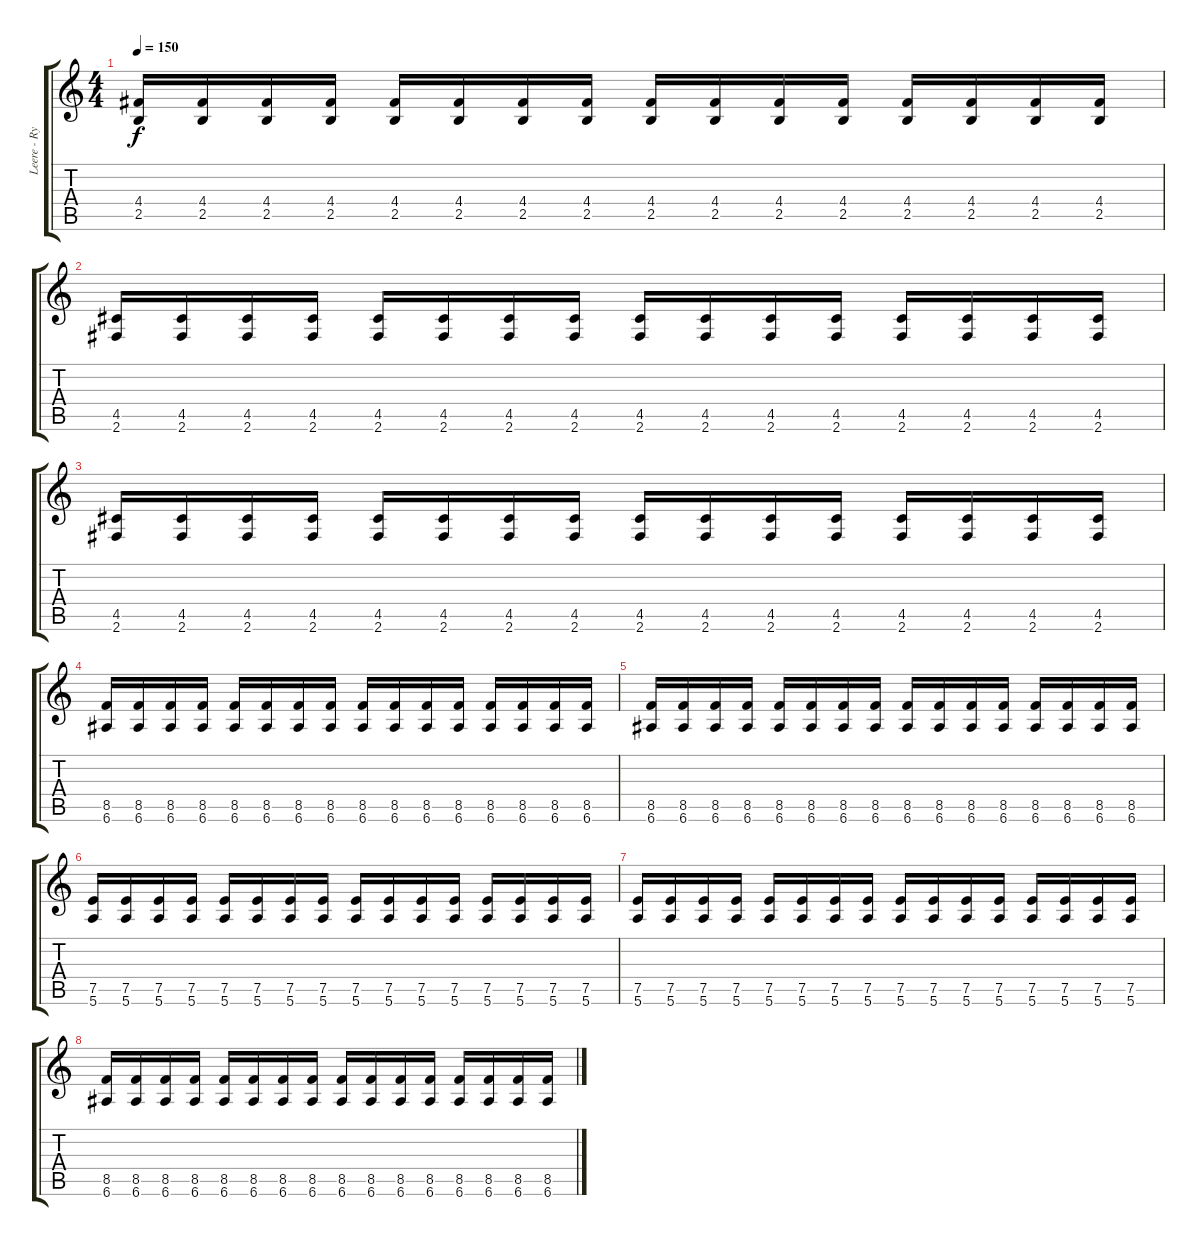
\track ("Leere - Rythm Guitar" "Leere - Ry") {instrument distortionguitar}
\staff {score tabs}
\tuning (E4 B3 G3 D3 A2 E2) {hide}
\ts (4 4)
\tempo 150
\clef g2
\ks c
(4.4 2.5).16{dy f} (4.4 2.5).16 (4.4 2.5).16 (4.4 2.5).16 (4.4 2.5).16 (4.4 2.5).16 (4.4 2.5).16 (4.4 2.5).16 (4.4 2.5).16 (4.4 2.5).16 (4.4 2.5).16 (4.4 2.5).16 (4.4 2.5).16 (4.4 2.5).16 (4.4 2.5).16 (4.4 2.5).16 |
(4.5 2.6).16 (4.5 2.6).16 (4.5 2.6).16 (4.5 2.6).16 (4.5 2.6).16 (4.5 2.6).16 (4.5 2.6).16 (4.5 2.6).16 (4.5 2.6).16 (4.5 2.6).16 (4.5 2.6).16 (4.5 2.6).16 (4.5 2.6).16 (4.5 2.6).16 (4.5 2.6).16 (4.5 2.6).16 |
(4.5 2.6).16 (4.5 2.6).16 (4.5 2.6).16 (4.5 2.6).16 (4.5 2.6).16 (4.5 2.6).16 (4.5 2.6).16 (4.5 2.6).16 (4.5 2.6).16 (4.5 2.6).16 (4.5 2.6).16 (4.5 2.6).16 (4.5 2.6).16 (4.5 2.6).16 (4.5 2.6).16 (4.5 2.6).16 |
(8.5 6.6).16 (8.5 6.6).16 (8.5 6.6).16 (8.5 6.6).16 (8.5 6.6).16 (8.5 6.6).16 (8.5 6.6).16 (8.5 6.6).16 (8.5 6.6).16 (8.5 6.6).16 (8.5 6.6).16 (8.5 6.6).16 (8.5 6.6).16 (8.5 6.6).16 (8.5 6.6).16 (8.5 6.6).16 |
(8.5 6.6).16 (8.5 6.6).16 (8.5 6.6).16 (8.5 6.6).16 (8.5 6.6).16 (8.5 6.6).16 (8.5 6.6).16 (8.5 6.6).16 (8.5 6.6).16 (8.5 6.6).16 (8.5 6.6).16 (8.5 6.6).16 (8.5 6.6).16 (8.5 6.6).16 (8.5 6.6).16 (8.5 6.6).16 |
(7.5 5.6).16 (7.5 5.6).16 (7.5 5.6).16 (7.5 5.6).16 (7.5 5.6).16 (7.5 5.6).16 (7.5 5.6).16 (7.5 5.6).16 (7.5 5.6).16 (7.5 5.6).16 (7.5 5.6).16 (7.5 5.6).16 (7.5 5.6).16 (7.5 5.6).16 (7.5 5.6).16 (7.5 5.6).16 |
(7.5 5.6).16 (7.5 5.6).16 (7.5 5.6).16 (7.5 5.6).16 (7.5 5.6).16 (7.5 5.6).16 (7.5 5.6).16 (7.5 5.6).16 (7.5 5.6).16 (7.5 5.6).16 (7.5 5.6).16 (7.5 5.6).16 (7.5 5.6).16 (7.5 5.6).16 (7.5 5.6).16 (7.5 5.6).16 |
(8.5 6.6).16 (8.5 6.6).16 (8.5 6.6).16 (8.5 6.6).16 (8.5 6.6).16 (8.5 6.6).16 (8.5 6.6).16 (8.5 6.6).16 (8.5 6.6).16 (8.5 6.6).16 (8.5 6.6).16 (8.5 6.6).16 (8.5 6.6).16 (8.5 6.6).16 (8.5 6.6).16 (8.5 6.6).16
